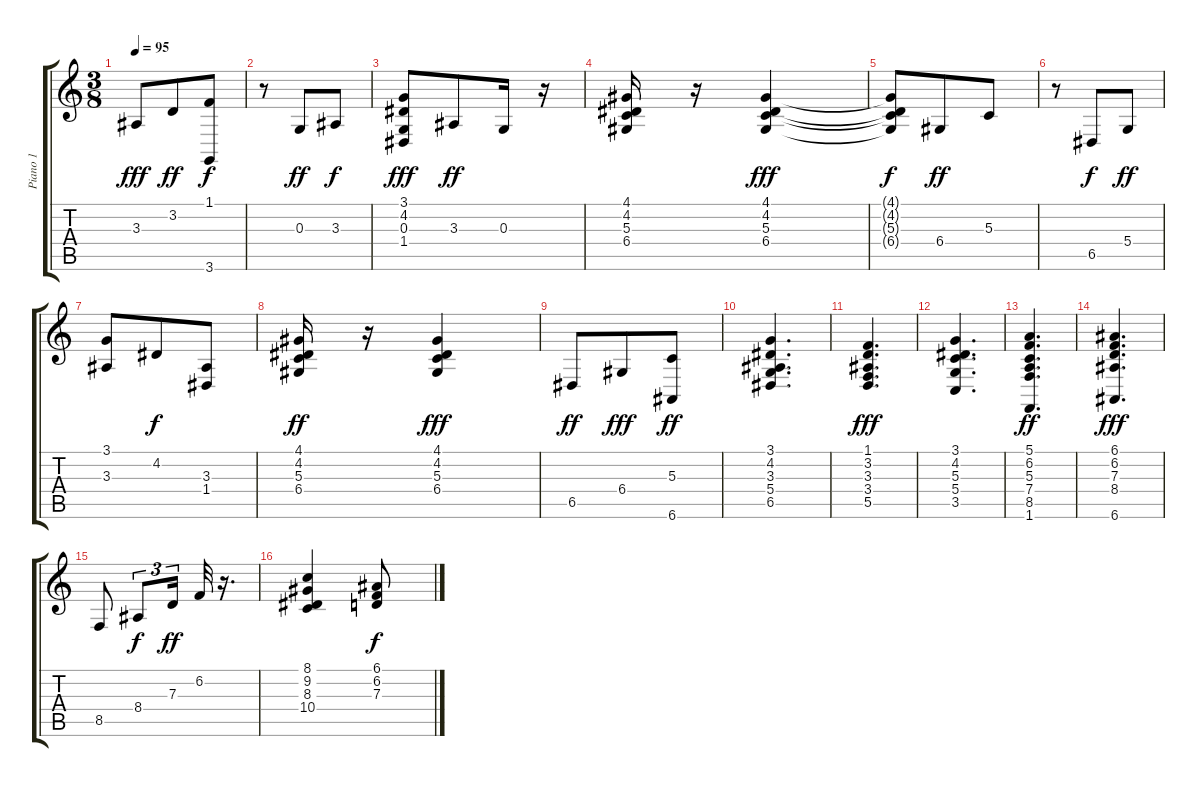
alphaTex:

\track ("Piano 1" "Piano 1") {instrument acousticgrandpiano}
\staff {score tabs}
\tuning (E4 B3 G3 D3 A2 E2) {hide}
\ts (3 8)
\tempo 95
\clef g2
\ks c
3.3.8{dy fff} 3.2.8{dy ff} (1.1 3.6).8{dy f} |
r.8 0.3.8{dy ff} 3.3.8{dy f} |
(3.1 4.2 0.3 1.4).8{dy fff} 3.3.8{dy ff} 0.3.16 r.16 |
(4.1 4.2 5.3 6.4).16 r.16 (4.1 4.2 5.3 6.4).4{dy fff} |
(4.1{t} 4.2{t} 5.3{t} 6.4{t}).8{dy f} 6.4.8{dy ff} 5.3.8 |
r.8 6.5.8{dy f} 5.4.8{dy ff} |
(3.1 3.3).8 4.2.8{dy f} (3.3 1.4).8 |
(4.1 4.2 5.3 6.4).16{dy ff} r.16 (4.1 4.2 5.3 6.4).4{dy fff} |
6.5.8{dy ff} 6.4.8{dy fff} (5.3 6.6).8{dy ff} |
(3.1 4.2 3.3 5.4 6.5).4{d} |
(1.1 3.2 3.3 3.4 5.5).4{d dy fff} |
(3.1 4.2 5.3 5.4 3.5).4{d} |
(5.1 6.2 5.3 7.4 8.5 1.6).4{d dy ff} |
(6.1 6.2 7.3 8.4 6.6).4{d dy fff} |
8.5.8 8.4.8{tu (3 2) dy f} 7.3.16{tu (3 2) dy ff} 6.2.32 r.16{d} |
(8.1 9.2 8.3 10.4).4 (6.1 6.2 7.3).8{dy f}
